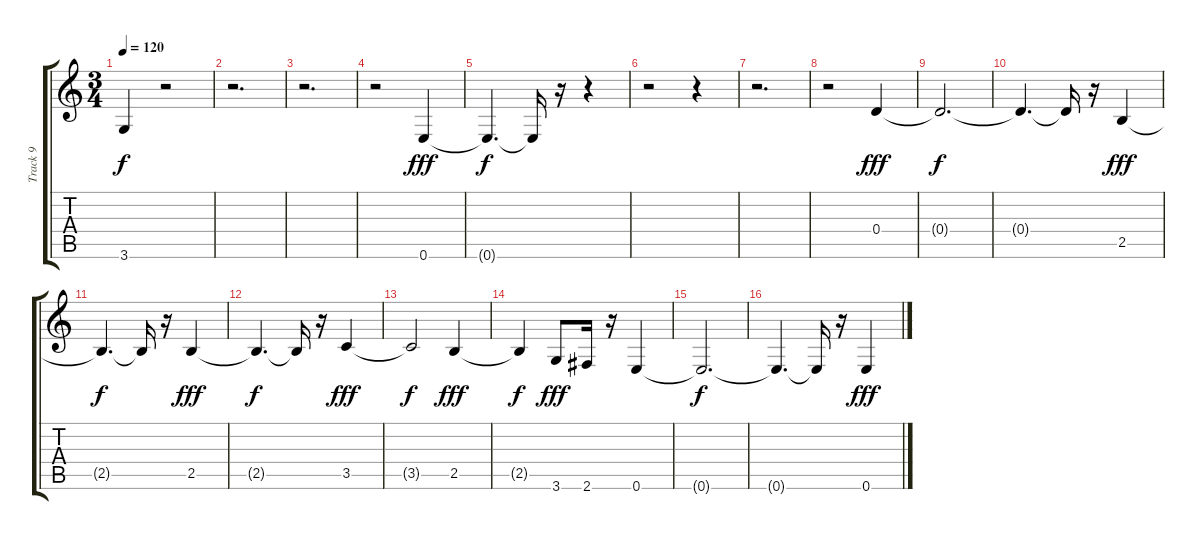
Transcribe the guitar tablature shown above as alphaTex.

\track ("Track 9" "Track 9") {instrument acousticguitarnylon}
\staff {score tabs}
\tuning (E4 B3 G3 D3 A2 E2) {hide}
\ts (3 4)
\tempo 120
\clef g2
\ks c
3.6{t}.4{dy f} r.2 |
r.2{d} |
r.2{d} |
r.2 0.6.4{dy fff} |
0.6{t}.4{d dy f} 0.6{t}.16 r.16 r.4 |
r.2 r.4 |
r.2{d} |
r.2 0.4.4{dy fff} |
0.4{t}.2{d dy f} |
0.4{t}.4{d} 0.4{t}.16 r.16 2.5.4{dy fff} |
2.5{t}.4{d dy f} 2.5{t}.16 r.16 2.5.4{dy fff} |
2.5{t}.4{d dy f} 2.5{t}.16 r.16 3.5.4{dy fff} |
3.5{t}.2{dy f} 2.5.4{dy fff} |
2.5{t}.4{dy f} 3.6.8{dy fff} 2.6.16 r.16 0.6.4 |
0.6{t}.2{d dy f} |
0.6{t}.4{d} 0.6{t}.16 r.16 0.6.4{dy fff}
